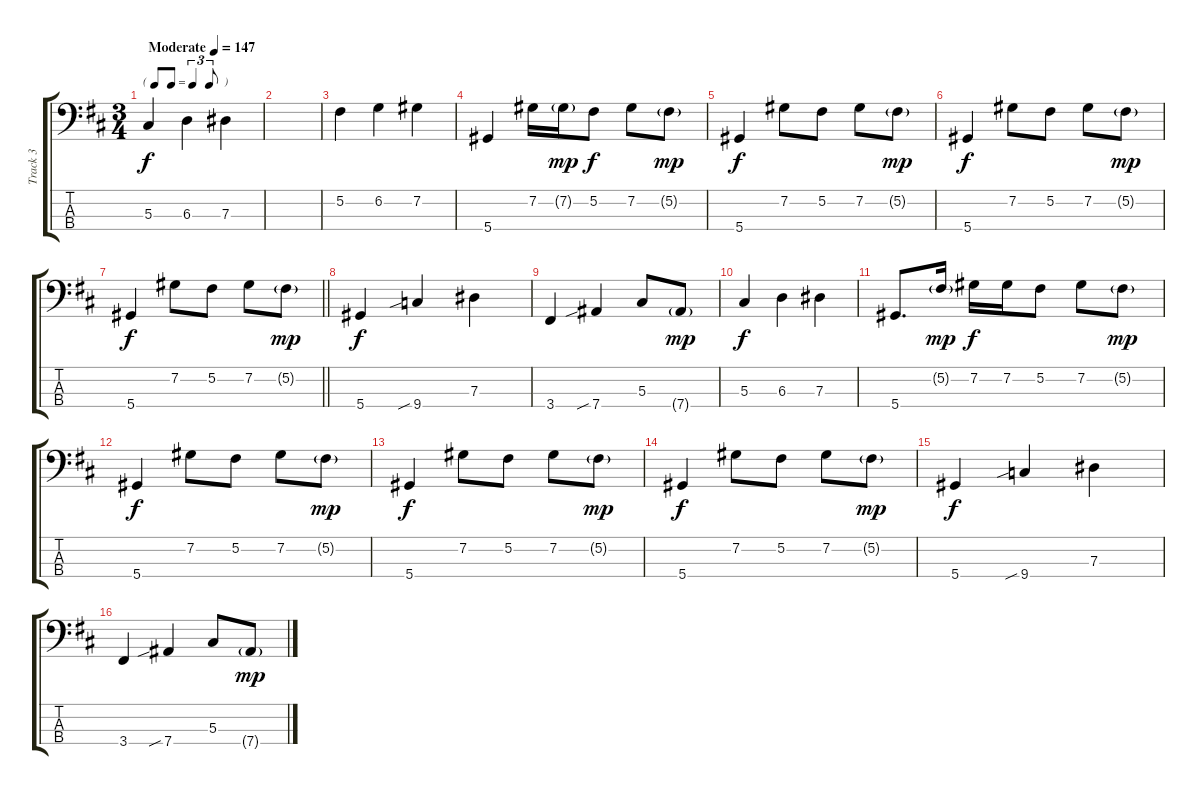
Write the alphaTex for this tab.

\track ("Track 3" "Track 3") {instrument electricbassfinger}
\staff {score tabs}
\tuning (Gb2 Db2 Ab1 Eb1) {hide}
\ts (3 4)
\tf triplet8th
\tempo (147 "Moderate")
\clef f4
\ks d
5.3.4{dy f instrument electricbassfinger} 6.3.4 7.3.4 |
|
5.2.4 6.2.4 7.2.4 |
5.4.4 7.2.16 7.2{g}.16{dy mp} 5.2.8{dy f} 7.2.8 5.2{g}.8{dy mp} |
5.4.4{dy f} 7.2.8 5.2.8 7.2.8 5.2{g}.8{dy mp} |
5.4.4{dy f} 7.2.8 5.2.8 7.2.8 5.2{g}.8{dy mp} |
\barLineRight lightlight
5.4.4{dy f} 7.2.8 5.2.8 7.2.8 5.2{g}.8{dy mp} |
5.4.4{dy f} 9.4{sib}.4 7.3.4 |
3.4.4 7.4{sib}.4 5.3.8 7.4{g}.8{dy mp} |
5.3.4{dy f} 6.3.4 7.3.4 |
5.4.8{d} 5.2{g}.16{dy mp} 7.2.16{dy f} 7.2.16 5.2.8 7.2.8 5.2{g}.8{dy mp} |
5.4.4{dy f} 7.2.8 5.2.8 7.2.8 5.2{g}.8{dy mp} |
5.4.4{dy f} 7.2.8 5.2.8 7.2.8 5.2{g}.8{dy mp} |
5.4.4{dy f} 7.2.8 5.2.8 7.2.8 5.2{g}.8{dy mp} |
5.4.4{dy f} 9.4{sib}.4 7.3.4 |
3.4.4 7.4{sib}.4 5.3.8 7.4{g}.8{dy mp}
